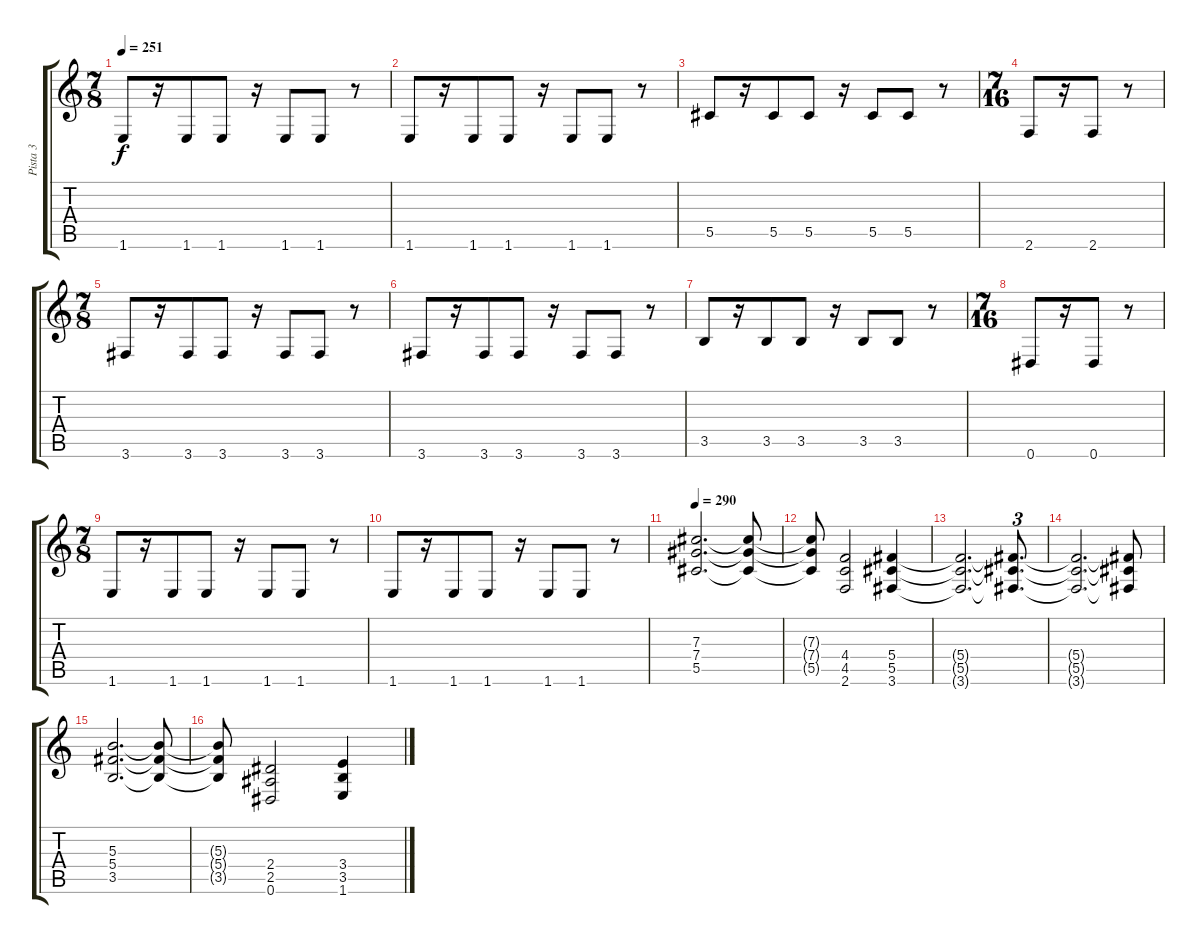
\track ("Pista 3" "Pista 3") {instrument distortionguitar}
\staff {score tabs}
\tuning (Eb4 Bb3 Gb3 Db3 Ab2 Eb2) {hide}
\ts (7 8)
\tempo 251
\clef g2
\ks c
1.6.8{dy f} r.16 1.6.8 1.6.8 r.16 1.6.8 1.6.8 r.8 |
1.6.8 r.16 1.6.8 1.6.8 r.16 1.6.8 1.6.8 r.8 |
5.5.8 r.16 5.5.8 5.5.8 r.16 5.5.8 5.5.8 r.8 |
\ts (7 16)
2.6.8 r.16 2.6.8 r.8 |
\ts (7 8)
3.6.8 r.16 3.6.8 3.6.8 r.16 3.6.8 3.6.8 r.8 |
3.6.8 r.16 3.6.8 3.6.8 r.16 3.6.8 3.6.8 r.8 |
3.5.8 r.16 3.5.8 3.5.8 r.16 3.5.8 3.5.8 r.8 |
\ts (7 16)
0.6.8 r.16 0.6.8 r.8 |
\ts (7 8)
1.6.8 r.16 1.6.8 1.6.8 r.16 1.6.8 1.6.8 r.8 |
1.6.8 r.16 1.6.8 1.6.8 r.16 1.6.8 1.6.8 r.8 |
\tempo 262
\tempo 290
(7.3 7.4 5.5).2{d} (7.3{t} 7.4{t} 5.5{t}).8 |
(7.3{t} 7.4{t} 5.5{t}).8 (4.4 4.5 2.6).2 (5.4 5.5 3.6).4 |
(5.4{t} 5.5{t} 3.6{t}).2{d} (5.4{t} 5.5{t} 3.6{t}).8{d tu (3 2)} |
(5.4{t} 5.5{t} 3.6{t}).2{d} (5.4{t} 5.5{t} 3.6{t}).8 |
(5.3 5.4 3.5).2{d} (5.3{t} 5.4{t} 3.5{t}).8 |
(5.3{t} 5.4{t} 3.5{t}).8 (2.4 2.5 0.6).2 (3.4 3.5 1.6).4
